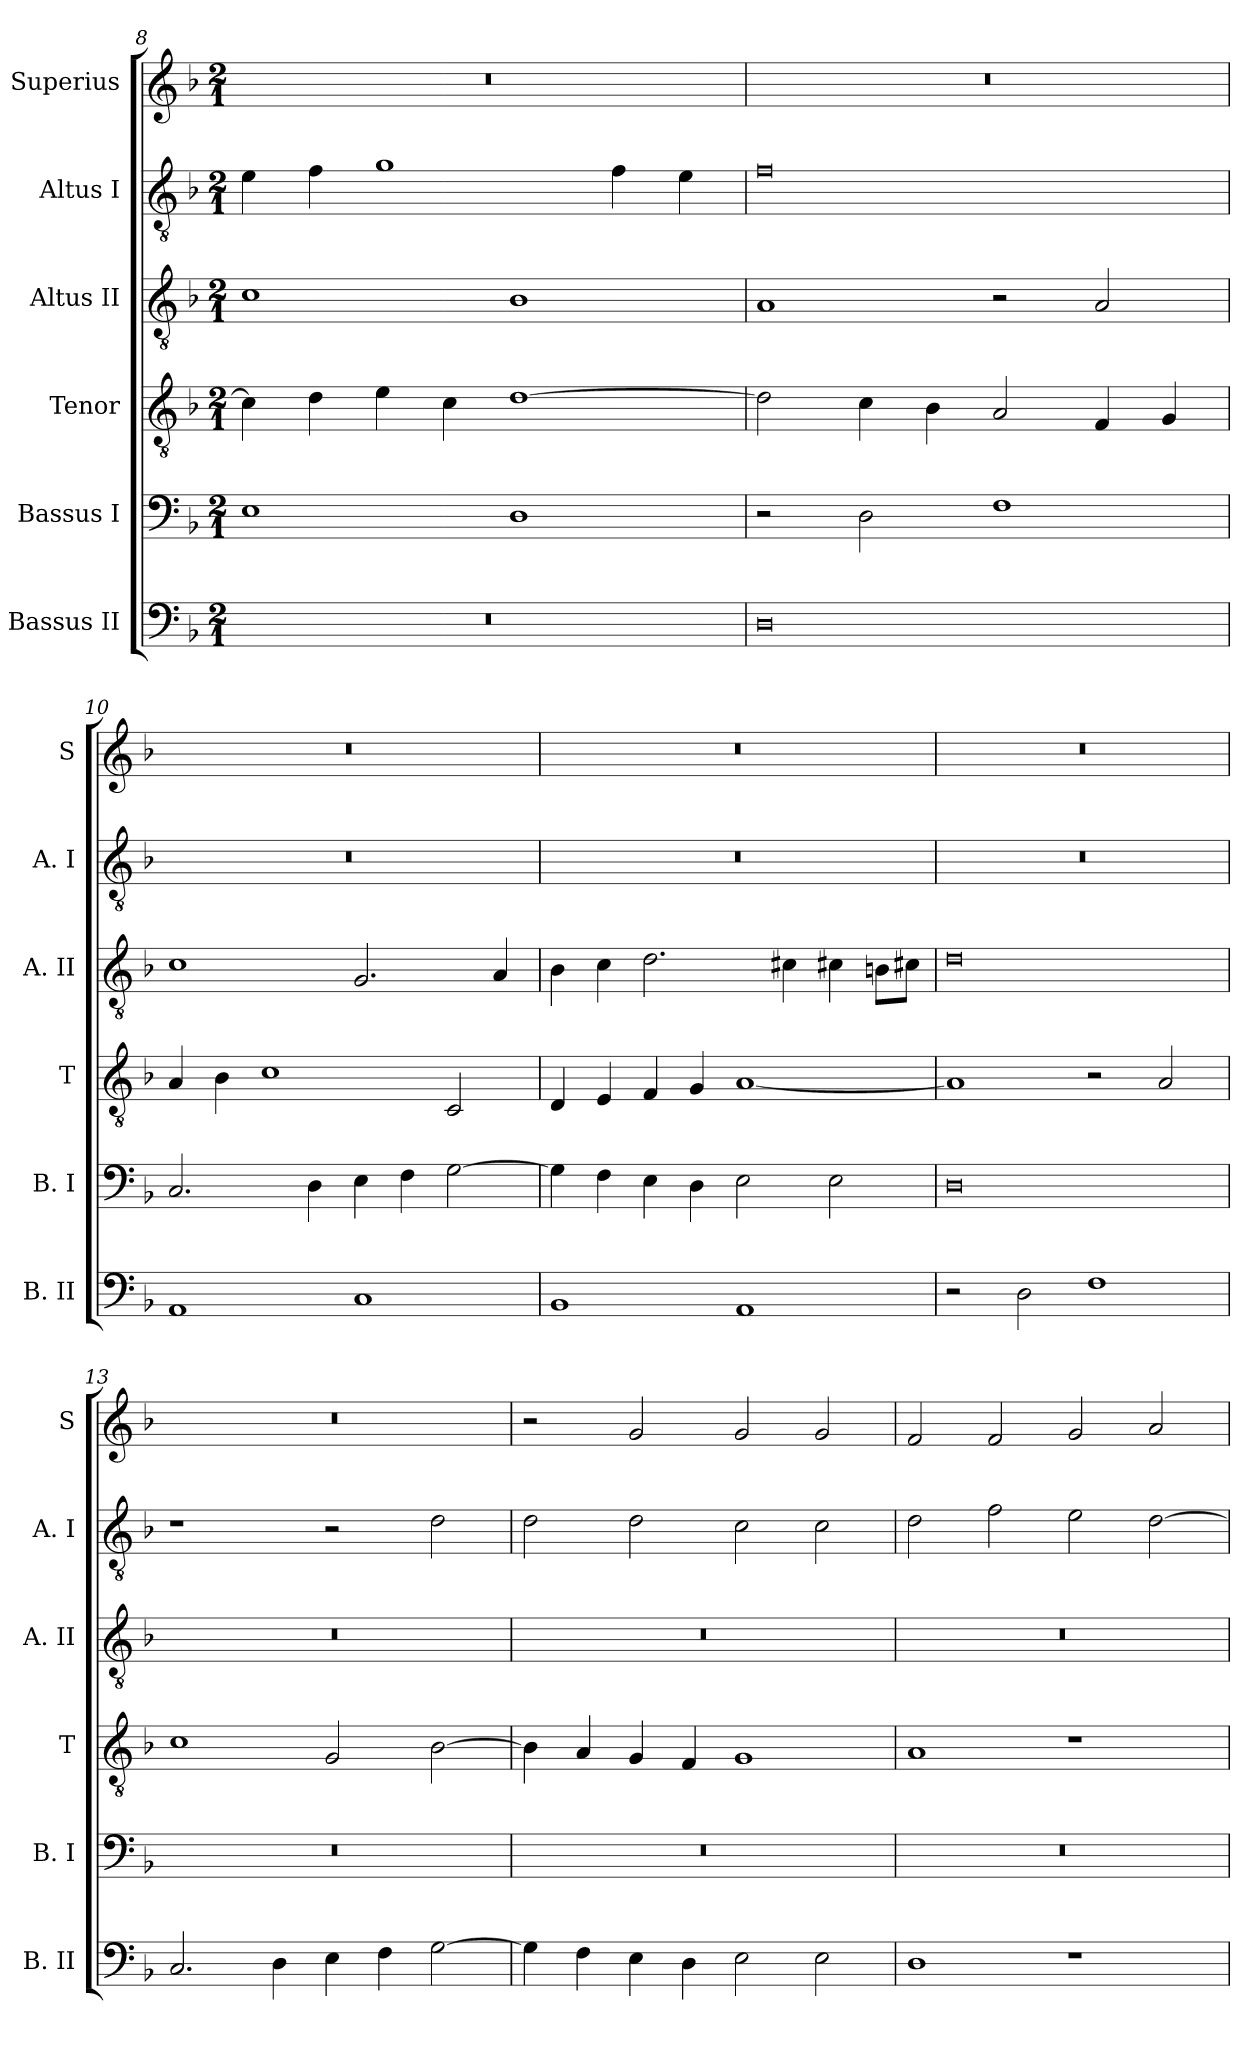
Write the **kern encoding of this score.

**kern	**kern	**kern	**kern	**kern	**kern
*part6	*part5	*part4	*part3	*part2	*part1
*staff6	*staff5	*staff4	*staff3	*staff2	*staff1
*I"Bassus II	*I"Bassus I	*I"Tenor	*I"Altus II	*I"Altus I	*I"Superius
*I'B. II	*I'B. I	*I'T	*I'A. II	*I'A. I	*I'S
*clefF4	*clefF4	*clefGv2	*clefGv2	*clefGv2	*clefG2
*k[b-]	*k[b-]	*k[b-]	*k[b-]	*k[b-]	*k[b-]
*F:	*F:	*F:	*F:	*F:	*F:
*M2/1	*M2/1	*M2/1	*M2/1	*M2/1	*M2/1
=8	=8	=8	=8	=8	=8
0r	1E	4c]	1c	4e	0r
.	.	4d	.	4f	.
.	.	4e	.	1g	.
.	.	4c	.	.	.
.	1D	[1d	1B-	.	.
.	.	.	.	4f	.
.	.	.	.	4e	.
=9	=9	=9	=9	=9	=9
0D	2r	2d]	1A	0f	0r
.	2D	4c	.	.	.
.	.	4B-	.	.	.
.	1F	2A	2r	.	.
.	.	4F	2A	.	.
.	.	4G	.	.	.
=10	=10	=10	=10	=10	=10
1AA	2.C	4A	1c	0r	0r
.	.	4B-	.	.	.
.	.	1c	.	.	.
.	4D	.	.	.	.
1C	4E	.	2.G	.	.
.	4F	.	.	.	.
.	[2G	2C	.	.	.
.	.	.	4A	.	.
=11	=11	=11	=11	=11	=11
1BB-	4G]	4D	4B-	0r	0r
.	4F	4E	4c	.	.
.	4E	4F	2.d	.	.
.	4D	4G	.	.	.
1AA	2E	[1A	.	.	.
.	.	.	4c#X	.	.
.	2E	.	4c#X	.	.
.	.	.	8BnL	.	.
.	.	.	8c#XJ	.	.
=12	=12	=12	=12	=12	=12
2r	0D	1A]	0d	0r	0r
2D	.	.	.	.	.
1F	.	2r	.	.	.
.	.	2A	.	.	.
=13	=13	=13	=13	=13	=13
2.C	0r	1c	0r	1r	0r
4D	.	.	.	.	.
4E	.	2G	.	2r	.
4F	.	.	.	.	.
[2G	.	[2B-	.	2d	.
=14	=14	=14	=14	=14	=14
4G]	0r	4B-]	0r	2d	2r
4F	.	4A	.	.	.
4E	.	4G	.	2d	2g
4D	.	4F	.	.	.
2E	.	1G	.	2c	2g
2E	.	.	.	2c	2g
=15	=15	=15	=15	=15	=15
1D	0r	1A	0r	2d	2f
.	.	.	.	2f	2f
1r	.	1r	.	2e	2g
.	.	.	.	[2d	2a
=	=	=	=	=	=
*-	*-	*-	*-	*-	*-
